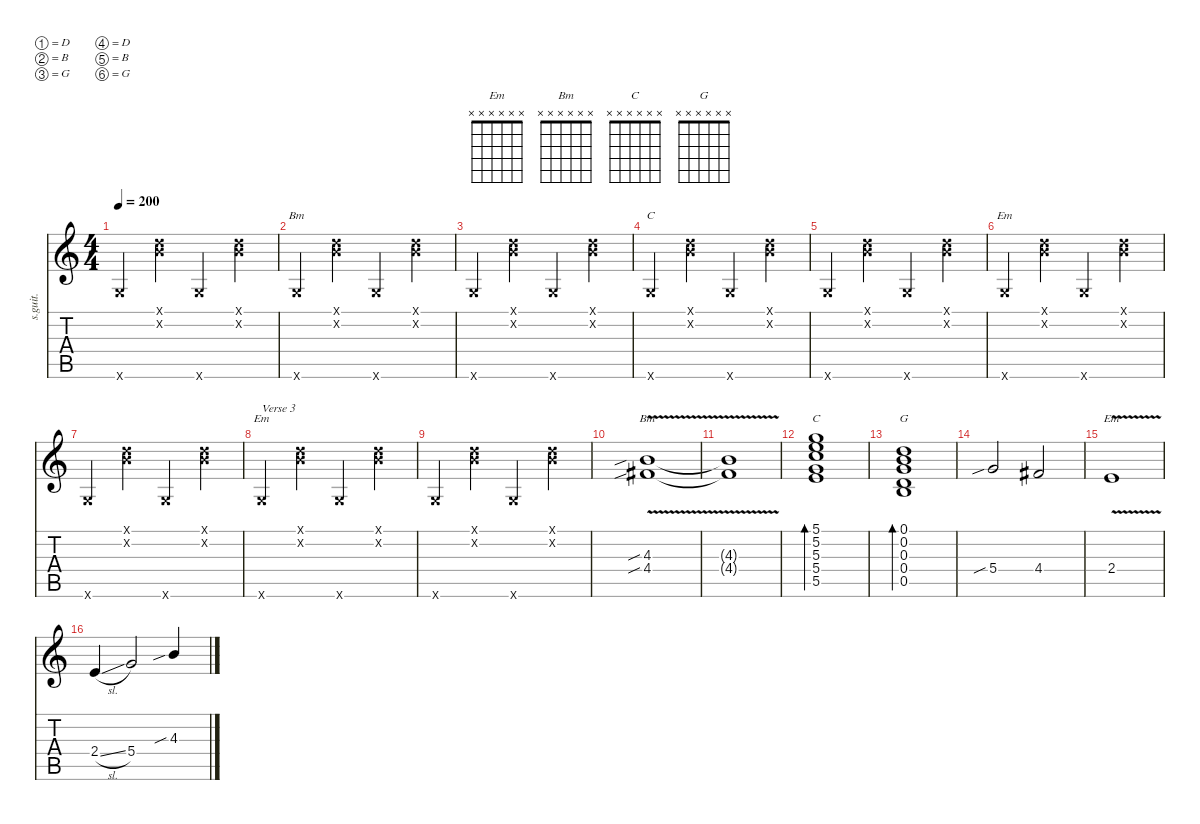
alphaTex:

\defaultSystemsLayout 4
\hideDynamics
\bracketExtendMode nobrackets
\track ("Dobro" "s.guit.") {instrument acousticguitarsteel}
\staff {score tabs}
\tuning (D4 B3 G3 D3 B2 G2)
\chord ("Em" x x x 2 x x) {showfingering false}
\chord ("Bm" x x x x x x)
\chord ("C" x x x x x x)
\chord ("G" x x x x x x)
\chord ("Em" x x x x x x)
\ts (4 4)
\tempo 200
\clef g2
\ks c
0.6{x}.4{dy mf beam Up} (0.2{x} 0.1{x}).4{beam Down} 0.6{x}.4{beam Up} (0.2{x} 0.1{x}).4{beam Down} |
0.6{x}.4{ch "Bm" beam Up} (0.2{x} 0.1{x}).4{beam Down} 0.6{x}.4{beam Up} (0.2{x} 0.1{x}).4{beam Down} |
0.6{x}.4{beam Up} (0.2{x} 0.1{x}).4{beam Down} 0.6{x}.4{beam Up} (0.2{x} 0.1{x}).4{beam Down} |
0.6{x}.4{ch "C" beam Up} (0.2{x} 0.1{x}).4{beam Down} 0.6{x}.4{beam Up} (0.2{x} 0.1{x}).4{beam Down} |
0.6{x}.4{beam Up} (0.2{x} 0.1{x}).4{beam Down} 0.6{x}.4{beam Up} (0.2{x} 0.1{x}).4{beam Down} |
0.6{x}.4{ch "Em" beam Up} (0.2{x} 0.1{x}).4{beam Down} 0.6{x}.4{beam Up} (0.2{x} 0.1{x}).4{beam Down} |
0.6{x}.4{beam Up} (0.2{x} 0.1{x}).4{beam Down} 0.6{x}.4{beam Up} (0.2{x} 0.1{x}).4{beam Down} |
0.6{x}.4{ch "Em" txt "Verse 3" beam Up} (0.2{x} 0.1{x}).4{beam Down} 0.6{x}.4{beam Up} (0.2{x} 0.1{x}).4{beam Down} |
0.6{x}.4{beam Up} (0.2{x} 0.1{x}).4{beam Down} 0.6{x}.4{beam Up} (0.2{x} 0.1{x}).4{beam Down} |
(4.4{sib acc #} 4.3{v sib}).1{ch "Bm" beam Up} |
(4.3{t} 4.4{t acc #}).1{beam Up} |
(5.5 5.4 5.3 5.2 5.1).1{bd 152 ch "C" beam Down} |
(0.5 0.4 0.3 0.2 0.1).1{bd 151 ch "G" beam Up} |
5.4{sib}.2{beam Up} 4.4{acc #}.2{beam Up} |
2.4{v}.1{ch "Em" beam Up} |
2.4{sl}.4{beam Up} 5.4.2{beam Up} 4.3{sib}.4{beam Up}
